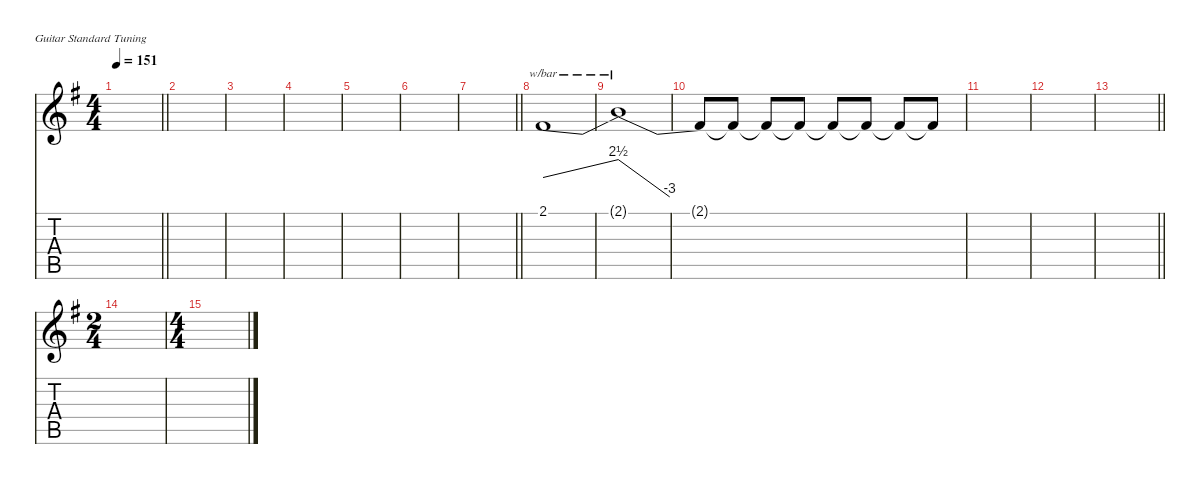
\defaultSystemsLayout 4
\hideDynamics
\bracketExtendMode nobrackets
\singleTrackTrackNamePolicy hidden
\multiTrackTrackNamePolicy hidden
\otherSystemsTrackNameOrientation horizontal
\track ("[Overdub3]" "vln.") {defaultSystemsLayout 16 instrument violin}
\staff {score tabs}
\tuning (E4 B3 G3 D3 A2 E2)
\ts (4 4)
\tempo 151
\clef g2
\barLineRight lightlight
\ks eminor
|
|
|
|
|
|
\barLineRight lightlight
|
2.1{acc #}.1{tbe (dive default 0 0 60 10) beam Up} |
2.1{t}.1{tbe (dive default 0 10 60 -12) beam Up} |
2.1{t acc #}.8{beam Up} 2.1{t acc #}.8{beam Up} 2.1{t acc #}.8{beam Up} 2.1{t acc #}.8{beam Up} 2.1{t acc #}.8{beam Up} 2.1{t acc #}.8{beam Up} 2.1{t acc #}.8{beam Up} 2.1{t acc #}.8{beam Up} |
|
|
\barLineRight lightlight
|
\ts (2 4)
\beaming (8 2 2)
|
\ts (4 4)
\beaming (8 2 2 2 2)
